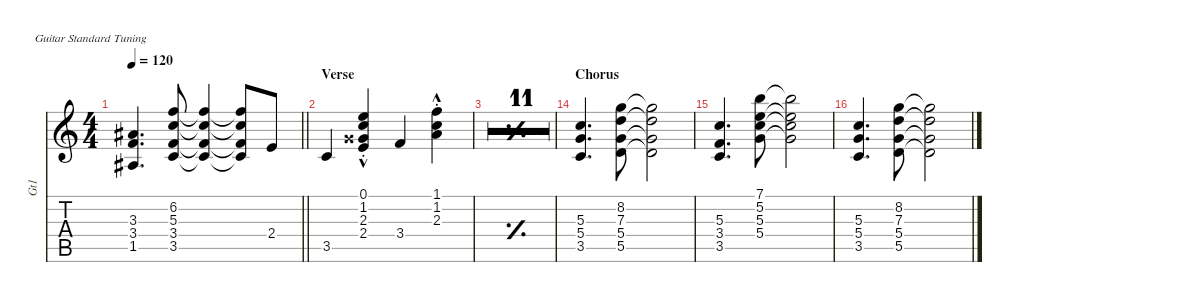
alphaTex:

\defaultSystemsLayout 4
\hideDynamics
\bracketExtendMode nobrackets
\otherSystemsTrackNameOrientation horizontal
\track ("Guitar 1" "Gt1") {multiBarRest instrument electricguitarclean}
\staff {score tabs}
\tuning (E4 B3 G3 D3 A2 E2)
\ts (4 4)
\tempo 120
\clef g2
\barLineRight lightlight
\ks c
(1.5{acc #} 3.4 3.3{acc #}).4{d dy mf beam Up} (3.4 3.5 5.3 6.2).8{beam Up} (3.4{t} 3.5{t} 5.3{t} 6.2{t}).4{beam Up} (3.4{t} 3.5{t} 5.3{t} 6.2{t}).8{beam Up} 2.4.8{beam Up} |
\section ("" "Verse")
3.5.4{beam Up} (2.4{hac st} 2.3{hac st acc x} 1.2{hac st} 0.1{hac st}).4{beam Up} 3.4.4{beam Up} (1.1{hac st} 1.2{hac st} 2.3{hac st}).4{beam Down} |
\simile simple
|
|
|
|
|
|
|
|
|
|
\barLineRight lightlight
|
\section ("" "Chorus")
\simile none
(3.5 5.4 5.3).4{d beam Up} (5.5 5.4 7.3 8.2).8{beam Down} (5.5{t} 5.4{t} 7.3{t} 8.2{t}).2{beam Down} |
(3.5 3.4 5.3).4{d beam Up} (5.4 5.3 5.2 7.1).8{beam Down} (5.4{t} 5.3{t} 5.2{t} 7.1{t}).2{beam Down} |
(3.5 5.4 5.3).4{d beam Up} (5.5 5.4 7.3 8.2).8{beam Down} (5.5{t} 5.4{t} 7.3{t} 8.2{t}).2{beam Down}
